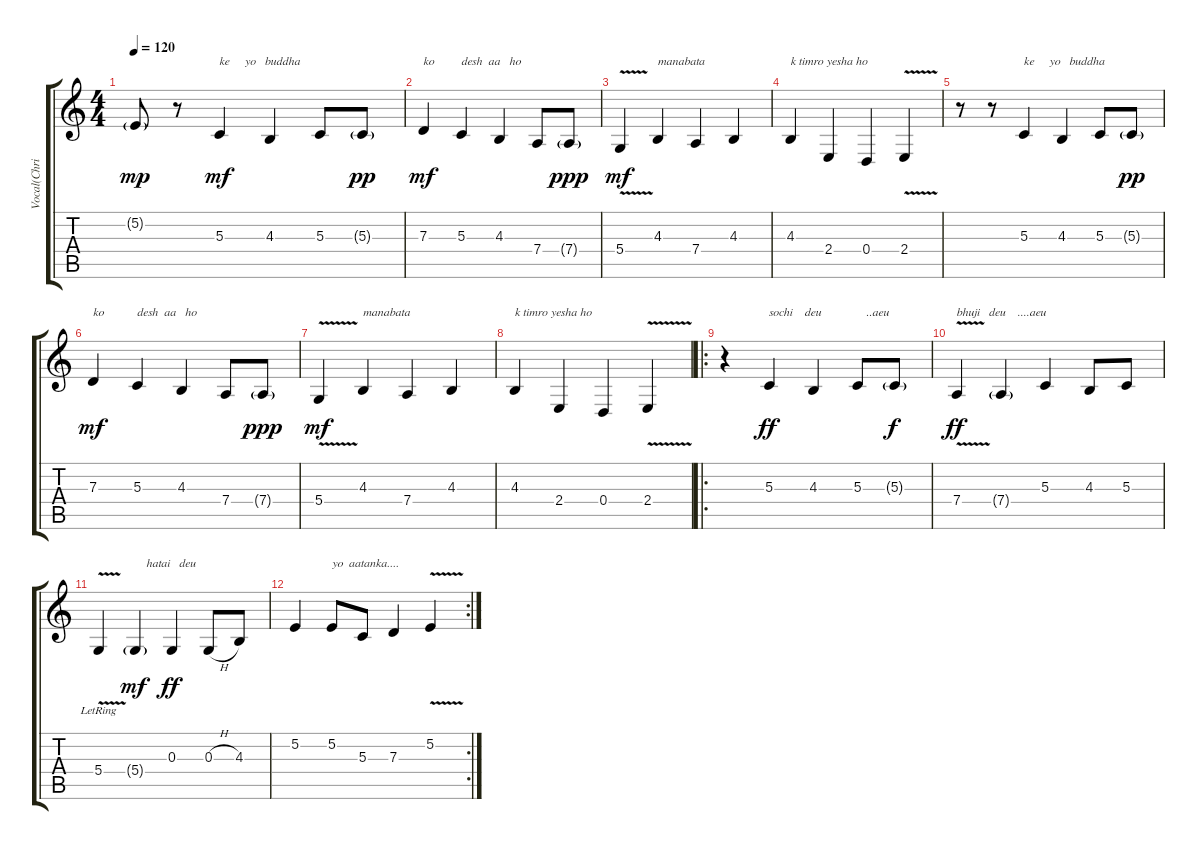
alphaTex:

\track ("Vocal(Christopher)" "Vocal(Chri") {instrument lead8bassandlead}
\staff {score tabs}
\tuning (E4 B3 G3 D3 A2 E2) {hide}
\ts (4 4)
\tempo 120
\clef g2
\ks c
5.2{g}.8{dy mp} r.8 5.3.4{txt "ke     yo   buddha   " dy mf} 4.3.4 5.3.8 5.3{g}.8{dy pp} |
7.3.4{txt "ko" dy mf} 5.3.4{txt "desh  aa   ho"} 4.3.4 7.4.8 7.4{g}.8{dy ppp} |
5.4{v}.4{dy mf} 4.3.4{txt "manabata"} 7.4.4 4.3.4 |
4.3.4{txt "k timro yesha ho"} 2.4.4 0.4.4 2.4{v}.4 |
r.8 r.8 5.3.4{txt "ke     yo   buddha   "} 4.3.4 5.3.8 5.3{g}.8{dy pp} |
7.3.4{txt "ko" dy mf} 5.3.4{txt "desh  aa   ho"} 4.3.4 7.4.8 7.4{g}.8{dy ppp} |
5.4{v}.4{dy mf} 4.3.4{txt "manabata"} 7.4.4 4.3.4 |
4.3.4{txt "k timro yesha ho"} 2.4.4 0.4.4 2.4{v}.4 |
\ro
r.4 5.3.4{txt "sochi    deu" dy ff} 4.3.4 5.3.8{txt "   ..aeu"} 5.3{g}.8{dy f} |
7.4{v}.4{txt "bhuji   deu    ....aeu" dy ff} 7.4{g}.4 5.3.4 4.3.8 5.3.8 |
5.4{v lr}.4{txt "                hatai   deu"} 5.4{g}.4{dy mf} 0.3.4{dy ff} 0.3{h}.8 4.3.8 |
\rc 2
5.2.4 5.2.8{txt "yo  aatanka...."} 5.3.8 7.3.4 5.2{v}.4
